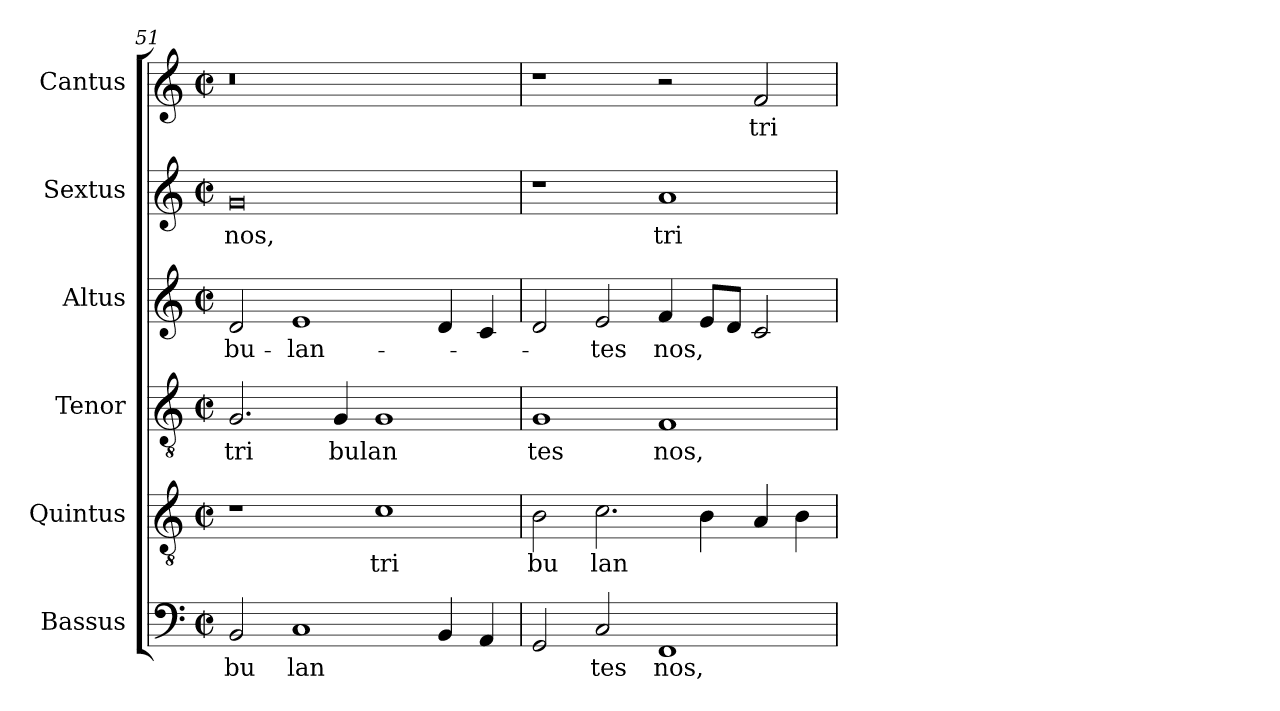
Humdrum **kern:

**kern	**text	**kern	**text	**kern	**text	**kern	**text	**kern	**text	**kern	**text
*part6	*part6	*part5	*part5	*part4	*part4	*part3	*part3	*part2	*part2	*part1	*part1
*staff6	*staff6	*staff5	*staff5	*staff4	*staff4	*staff3	*staff3	*staff2	*staff2	*staff1	*staff1
*I"Bassus	*	*I"Quintus	*	*I"Tenor	*	*I"Altus	*	*I"Sextus	*	*I"Cantus	*
*clefF4	*	*clefGv2	*	*clefGv2	*	*clefG2	*	*clefG2	*	*clefG2	*
*k[]	*	*	*	*	*	*	*	*	*	*	*
*C:	*	*	*	*	*	*	*	*	*	*	*
*M2/2	*	*M2/2	*	*M2/2	*	*M2/2	*	*M2/2	*	*M2/2	*
*met(c|)	*	*met(c|)	*	*met(c|)	*	*met(c|)	*	*met(c|)	*	*met(c|)	*
=51	=51	=51	=51	=51	=51	=51	=51	=51	=51	=51	=51
!	!LO:LY:b:cj	!	!	!	!LO:LY:b:cj	!	!LO:LY:b:cj	!	!LO:LY:b:cj	!	!
2BB/	bu	1r	.	2.G/	tri	2d/	-bu-	0g	nos,	0r	.
!	!LO:LY:b:cj	!	!	!	!	!	!LO:LY:b:cj	!	!	!	!
1C	lan	.	.	.	.	1e	-lan-	.	.	.	.
!	!	!	!	!	!LO:LY:b	!	!	!	!	!	!
.	.	.	.	4G/	bulan	.	.	.	.	.	.
!	!	!	!LO:LY:b:cj	!	!	!	!	!	!	!	!
.	.	1c	tri	1G	.	.	.	.	.	.	.
4BB/	.	.	.	.	.	4d/	.	.	.	.	.
4AA/	.	.	.	.	.	4c/	.	.	.	.	.
!!LO:LB:g=z
=52	=52	=52	=52	=52	=52	=52	=52	=52	=52	=52	=52
!	!	!	!LO:LY:b:cj	!	!LO:LY:b:cj	!	!	!	!	!	!
2GG/	.	2B\	bu	1G	tes	2d/	.	1r	.	1r	.
!	!LO:LY:b:cj	!	!LO:LY:b	!	!	!	!LO:LY:b:cj	!	!	!	!
2C/	tes	2.c\	lan	.	.	2e/	-tes	.	.	.	.
!	!LO:LY:b:cj	!	!	!	!LO:LY:b:cj	!	!LO:LY:b	!	!LO:LY:b:cj	!	!
1FF	nos,	.	.	1F	nos,	4f/	nos,	1a	tri	2r	.
.	.	4B\	.	.	.	8e/L	.	.	.	.	.
.	.	.	.	.	.	8d/J	.	.	.	.	.
!	!	!	!	!	!	!	!	!	!	!	!LO:LY:b:cj
.	.	4A/	.	.	.	2c/	.	.	.	2f/	tri
.	.	4B\	.	.	.	.	.	.	.	.	.
=	=	=	=	=	=	=	=	=	=	=	=
*-	*-	*-	*-	*-	*-	*-	*-	*-	*-	*-	*-
